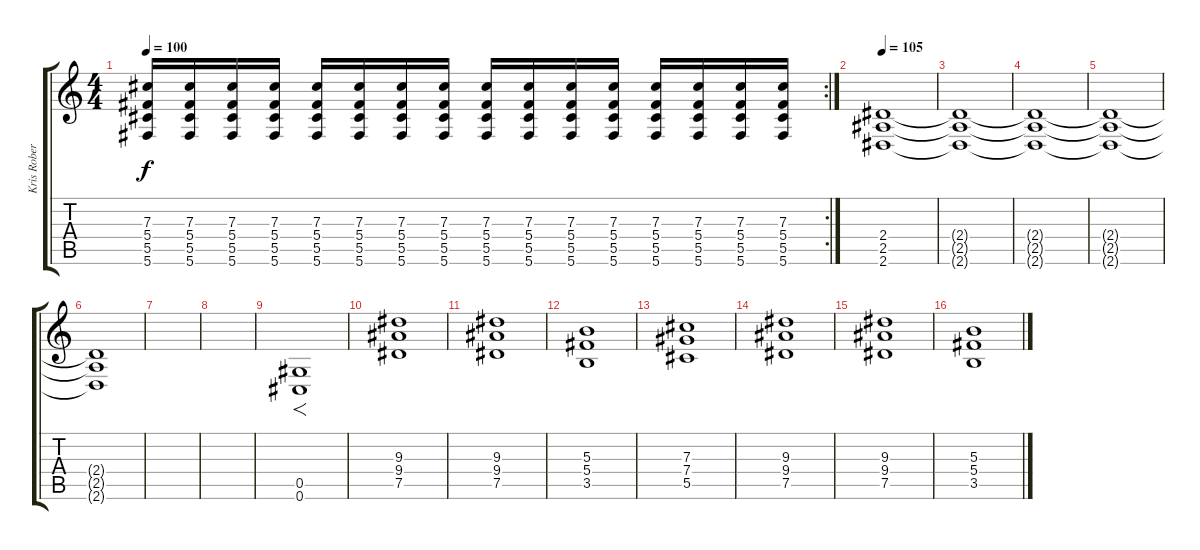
\track ("Kris Roberts" "Kris Rober") {instrument overdrivenguitar}
\staff {score tabs}
\tuning (Eb4 Bb3 Gb3 Db3 Ab2 Db2) {hide}
\rc 2
\ts (4 4)
\tempo 100
\clef g2
\ks c
(7.3 5.4 5.5 5.6).16{dy f} (7.3 5.4 5.5 5.6).16 (7.3 5.4 5.5 5.6).16 (7.3 5.4 5.5 5.6).16 (7.3 5.4 5.5 5.6).16 (7.3 5.4 5.5 5.6).16 (7.3 5.4 5.5 5.6).16 (7.3 5.4 5.5 5.6).16 (7.3 5.4 5.5 5.6).16 (7.3 5.4 5.5 5.6).16 (7.3 5.4 5.5 5.6).16 (7.3 5.4 5.5 5.6).16 (7.3 5.4 5.5 5.6).16 (7.3 5.4 5.5 5.6).16 (7.3 5.4 5.5 5.6).16 (7.3 5.4 5.5 5.6).16 |
\tempo 105
(2.4 2.5 2.6).1 |
(2.4{t} 2.5{t} 2.6{t}).1 |
(2.4{t} 2.5{t} 2.6{t}).1 |
(2.4{t} 2.5{t} 2.6{t}).1 |
(2.4{t} 2.5{t} 2.6{t}).1 |
|
|
(0.5 0.6).1{f} |
(9.3 9.4 7.5).1 |
(9.3 9.4 7.5).1 |
(5.3 5.4 3.5).1 |
(7.3 7.4 5.5).1 |
(9.3 9.4 7.5).1 |
(9.3 9.4 7.5).1 |
(5.3 5.4 3.5).1
